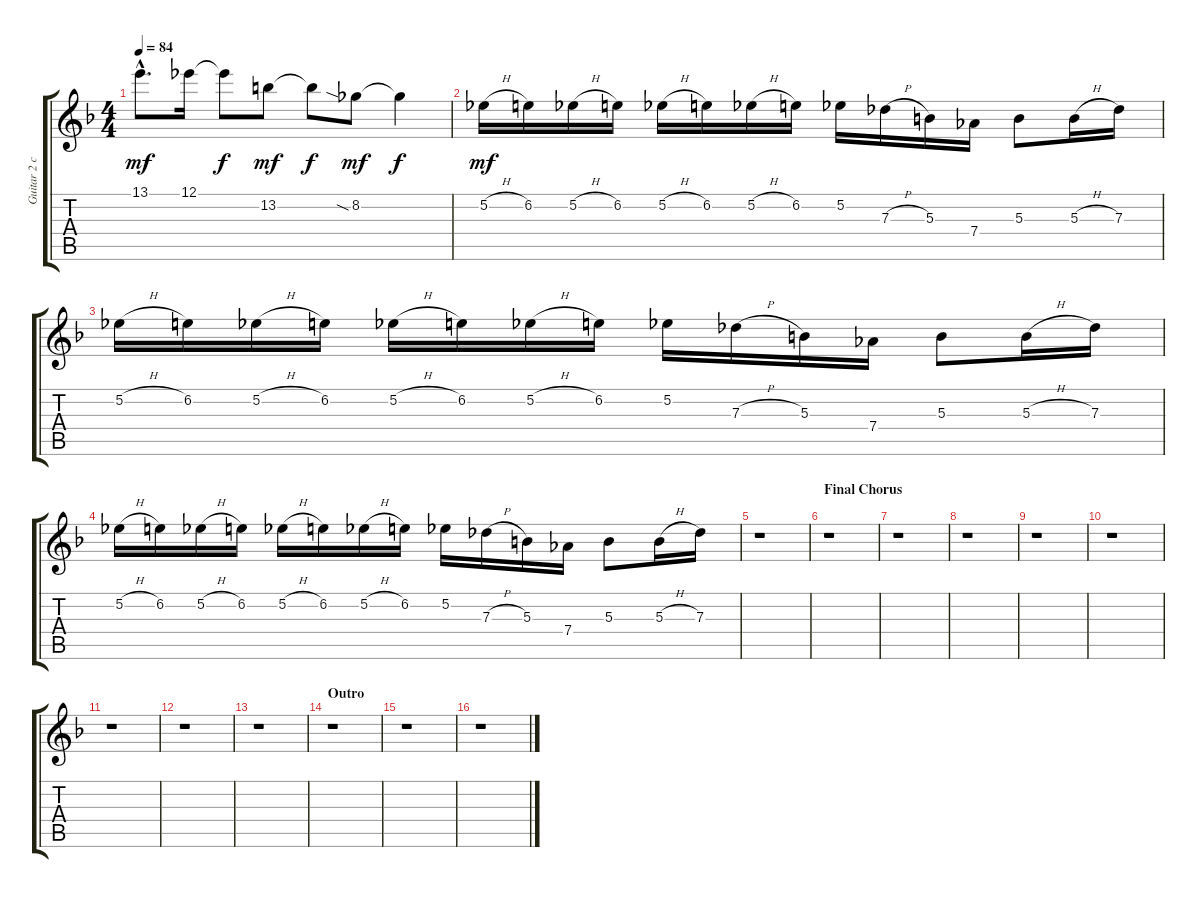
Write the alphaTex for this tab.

\track ("Guitar 2 clean" "Guitar 2 c") {instrument electricguitarclean}
\staff {score tabs}
\tuning (Eb4 Bb3 Gb3 Db3 Ab2 Eb2) {hide}
\ts (4 4)
\tempo 84
\clef g2
\ks dminor
13.1{hac}.8{d dy mf} 12.1.16 12.1{t}.8{dy f} 13.2.8{dy mf} 13.2{t}.8{dy f} 8.2{sia}.8{dy mf} 8.2{t}.4{dy f} |
5.2{h}.16{dy mf} 6.2.16 5.2{h}.16 6.2.16 5.2{h}.16 6.2.16 5.2{h}.16 6.2.16 5.2.16 7.3{h}.16 5.3.16 7.4.16 5.3.8 5.3{h}.16 7.3.16 |
5.2{h}.16 6.2.16 5.2{h}.16 6.2.16 5.2{h}.16 6.2.16 5.2{h}.16 6.2.16 5.2.16 7.3{h}.16 5.3.16 7.4.16 5.3.8 5.3{h}.16 7.3.16 |
5.2{h}.16 6.2.16 5.2{h}.16 6.2.16 5.2{h}.16 6.2.16 5.2{h}.16 6.2.16 5.2.16 7.3{h}.16 5.3.16 7.4.16 5.3.8 5.3{h}.16 7.3.16 |
r.1 |
\section ("" "Final Chorus")
r.1 |
r.1 |
r.1 |
r.1 |
r.1 |
r.1 |
r.1 |
r.1 |
\section ("" "Outro")
r.1 |
r.1 |
r.1
